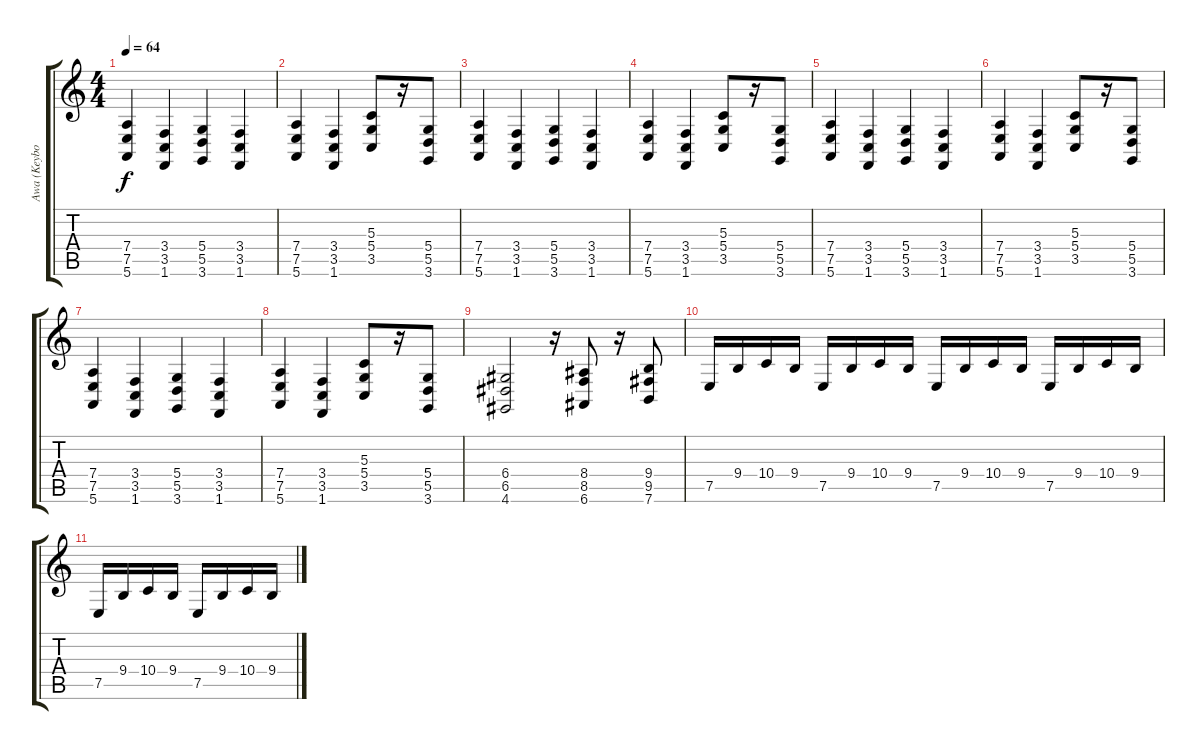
\track ("Awa (Keyboard)" "Awa (Keybo") {instrument electricgrandpiano}
\staff {score tabs}
\tuning (E4 B3 G3 D3 A2 E2) {hide}
\ts (4 4)
\tempo 64
\clef g2
\ks c
(7.4 7.5 5.6).4{dy f} (3.4 3.5 1.6).4 (5.4 5.5 3.6).4 (3.4 3.5 1.6).4 |
(7.4 7.5 5.6).4 (3.4 3.5 1.6).4 (5.3 5.4 3.5).8 r.16 (5.4 5.5 3.6).8 |
(7.4 7.5 5.6).4 (3.4 3.5 1.6).4 (5.4 5.5 3.6).4 (3.4 3.5 1.6).4 |
(7.4 7.5 5.6).4 (3.4 3.5 1.6).4 (5.3 5.4 3.5).8 r.16 (5.4 5.5 3.6).8 |
(7.4 7.5 5.6).4 (3.4 3.5 1.6).4 (5.4 5.5 3.6).4 (3.4 3.5 1.6).4 |
(7.4 7.5 5.6).4 (3.4 3.5 1.6).4 (5.3 5.4 3.5).8 r.16 (5.4 5.5 3.6).8 |
(7.4 7.5 5.6).4 (3.4 3.5 1.6).4 (5.4 5.5 3.6).4 (3.4 3.5 1.6).4 |
(7.4 7.5 5.6).4 (3.4 3.5 1.6).4 (5.3 5.4 3.5).8 r.16 (5.4 5.5 3.6).8 |
(6.4 6.5 4.6).2 r.16 (8.4 8.5 6.6).8 r.16 (9.4 9.5 7.6).8 |
7.5.16 9.4.16 10.4.16 9.4.16 7.5.16 9.4.16 10.4.16 9.4.16 7.5.16 9.4.16 10.4.16 9.4.16 7.5.16 9.4.16 10.4.16 9.4.16 |
7.5.16 9.4.16 10.4.16 9.4.16 7.5.16 9.4.16 10.4.16 9.4.16
